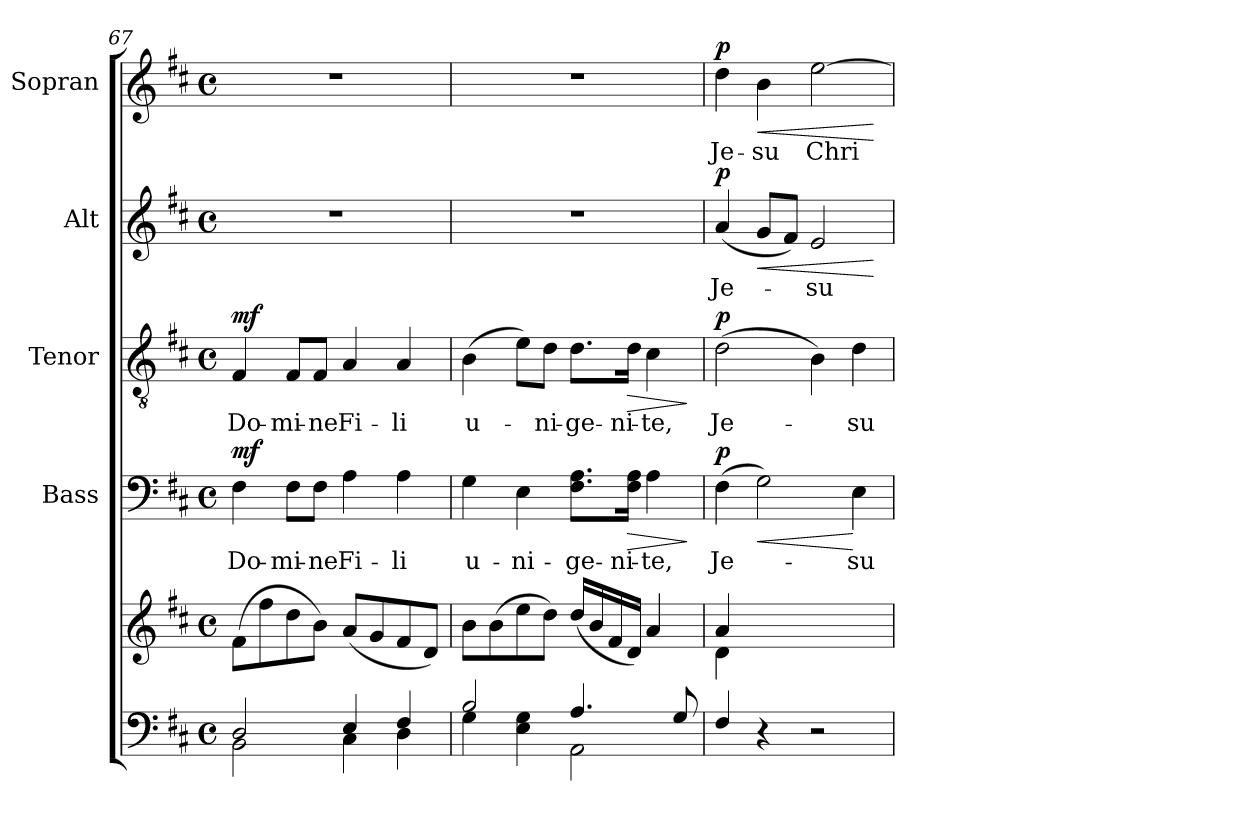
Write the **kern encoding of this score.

**kern	**kern	**kern	**text	**dynam	**kern	**text	**dynam	**kern	**text	**dynam	**kern	**text	**dynam
*part5	*part5	*part4	*part4	*part4	*part3	*part3	*part3	*part2	*part2	*part2	*part1	*part1	*part1
*staff6	*staff5	*staff4	*staff4	*staff4	*staff3	*staff3	*staff3	*staff2	*staff2	*staff2	*staff1	*staff1	*staff1
*	*	*I"Bass	*	*	*I"Tenor	*	*	*I"Alt	*	*	*I"Sopran	*	*
*	*	*I'B.	*	*	*I'T.	*	*	*I'A.	*	*	*I'S.	*	*
*clefF4	*clefG2	*clefF4	*	*	*clefGv2	*	*	*clefG2	*	*	*clefG2	*	*
*k[f#c#]	*k[f#c#]	*k[f#c#]	*	*	*k[f#c#]	*	*	*k[f#c#]	*	*	*k[f#c#]	*	*
*D:	*D:	*D:	*	*	*D:	*	*	*D:	*	*	*D:	*	*
*M4/4	*M4/4	*M4/4	*	*	*M4/4	*	*	*M4/4	*	*	*M4/4	*	*
*met(c)	*met(c)	*met(c)	*	*	*met(c)	*	*	*met(c)	*	*	*met(c)	*	*
=67	=67	=67	=67	=67	=67	=67	=67	=67	=67	=67	=67	=67	=67
*^	*	*	*	*	*	*	*	*	*	*	*	*	*
!	!	!	!	!LO:LY:b	!LO:DY:a	!	!LO:LY:b	!LO:DY:a	!	!	!	!	!	!
2D/	2BB\	(>8f#\L	4F#\	Do-	mf	4F#/	Do-	mf	1r	.	.	1r	.	.
.	.	8ff#\	.	.	.	.	.	.	.	.	.	.	.	.
!	!	!	!	!LO:LY:b	!	!	!LO:LY:b	!	!	!	!	!	!	!
.	.	8dd\	8F#\L	-mi-	.	8F#/L	-mi-	.	.	.	.	.	.	.
!	!	!	!	!LO:LY:b	!	!	!LO:LY:b	!	!	!	!	!	!	!
.	.	8b\J)	8F#\J	-ne	.	8F#/J	-ne	.	.	.	.	.	.	.
!	!	!	!	!LO:LY:b	!	!	!LO:LY:b	!	!	!	!	!	!	!
4E/	4C#\	(<8a/L	4A\	Fi-	.	4A/	Fi-	.	.	.	.	.	.	.
.	.	8g/	.	.	.	.	.	.	.	.	.	.	.	.
!	!	!	!	!LO:LY:b	!	!	!LO:LY:b	!	!	!	!	!	!	!
4F#/	4D\	8f#/	4A\	-li	.	4A/	-li	.	.	.	.	.	.	.
.	.	8d/J)	.	.	.	.	.	.	.	.	.	.	.	.
=68	=68	=68	=68	=68	=68	=68	=68	=68	=68	=68	=68	=68	=68	=68
!	!	!	!	!LO:LY:b	!	!	!LO:LY:b	!	!	!	!	!	!	!
2B/	4G\	8b\L	4G\	u-	.	(>4B\	u-	.	1r	.	.	1r	.	.
.	.	(>8b\	.	.	.	.	.	.	.	.	.	.	.	.
!	!	!	!	!LO:LY:b	!	!	!	!	!	!	!	!	!	!
.	4E\ 4G\	8ee\	4E\	-ni-	.	8e\L)	.	.	.	.	.	.	.	.
!	!	!	!	!	!	!	!LO:LY:b	!	!	!	!	!	!	!
.	.	8dd\J)	.	.	.	8d\J	-ni-	.	.	.	.	.	.	.
!	!	!	!	!LO:LY:b	!	!	!LO:LY:b	!	!	!	!	!	!	!
4.A/	2AA\	(<16dd/LL	8.F#\ 8.A\L	-ge-	.	8.d\L	-ge-	.	.	.	.	.	.	.
.	.	16b/	.	.	.	.	.	.	.	.	.	.	.	.
.	.	16f#/	.	.	.	.	.	.	.	.	.	.	.	.
!	!	!	!	!LO:LY:b	!LO:HP:b	!	!LO:LY:b	!LO:HP:b	!	!	!	!	!	!
.	.	16d/JJ)	16F#\ 16A\Jk	-ni-	>	16d\Jk	-ni-	>	.	.	.	.	.	.
!	!	!	!	!LO:LY:b	!	!	!LO:LY:b	!	!	!	!	!	!	!
.	.	4a/	4A\	-te,	.	4c#\	-te,	.	.	.	.	.	.	.
8G/	.	.	.	.	.	.	.	.	.	.	.	.	.	.
*v	*v	*	*	*	*	*	*	*	*	*	*	*	*	*
.	.	.	.	]	.	.	]	.	.	.	.	.	.
=69	=69	=69	=69	=69	=69	=69	=69	=69	=69	=69	=69	=69	=69
*	*^	*	*	*	*	*	*	*	*	*	*	*	*
!	!	!	!	!LO:LY:b	!LO:DY:a	!	!LO:LY:b	!LO:DY:a	!	!LO:LY:b	!LO:DY:a	!	!LO:LY:b	!LO:DY:a
4F#/	4a/	4d\	(>4F#\	Je-	p	(>2d\	Je-	p	(<4a/	Je-	p	4dd\	Je-	p
!	!	!	!	!	!LO:HP:b	!	!	!	!	!	!LO:HP:b	!	!LO:LY:b	!LO:HP:b
4r	2.ryy	2.ryy	2G\)	.	<	.	.	.	8g/L	.	<	4b\	-su	<
.	.	.	.	.	.	.	.	.	8f#/J)	.	.	.	.	.
!	!	!	!	!	!	!	!	!	!	!LO:LY:b	!	!	!LO:LY:b	!
2r	.	.	.	.	.	4B\)	.	.	2e/	-su	.	[2ee\	Chri-	.
!	!	!	!	!LO:LY:b	!	!	!LO:LY:b	!	!	!	!	!	!	!
.	.	.	4E\	-su	[	4d\	-su	.	.	.	.	.	.	.
*	*v	*v	*	*	*	*	*	*	*	*	*	*	*	*
.	.	.	.	.	.	.	.	.	.	[	.	.	[
=	=	=	=	=	=	=	=	=	=	=	=	=	=
*-	*-	*-	*-	*-	*-	*-	*-	*-	*-	*-	*-	*-	*-
